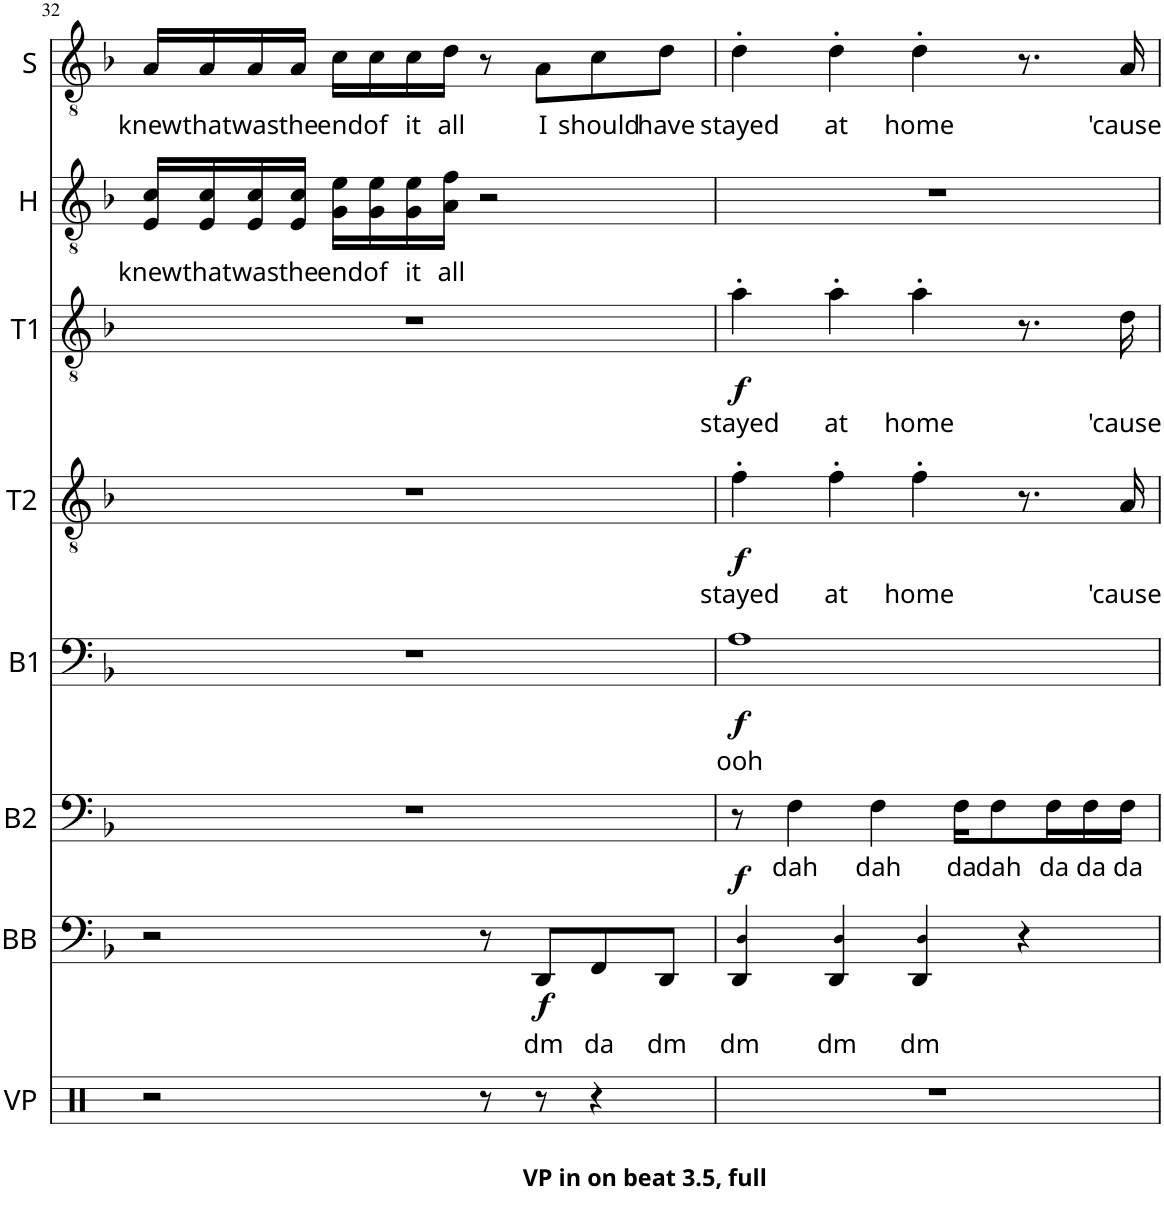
**kern	**kern	**text	**dynam	**kern	**text	**dynam	**kern	**text	**dynam	**kern	**text	**dynam	**kern	**text	**dynam	**kern	**text	**kern	**text
*part8	*part7	*part7	*part7	*part6	*part6	*part6	*part5	*part5	*part5	*part4	*part4	*part4	*part3	*part3	*part3	*part2	*part2	*part1	*part1
*staff8	*staff7	*staff7	*staff7	*staff6	*staff6	*staff6	*staff5	*staff5	*staff5	*staff4	*staff4	*staff4	*staff3	*staff3	*staff3	*staff2	*staff2	*staff1	*staff1
*I"Vocal Percussion	*I"Bass	*	*	*I"Baritone 2	*	*	*I"Baritone 1	*	*	*I"Tenor 2	*	*	*I"Tenor 1	*	*	*I"Harmony	*	*I"Solo	*
*I'VP	*	*	*	*I'B2	*	*	*I'B1	*	*	*I'T2	*	*	*I'T1	*	*	*I'H	*	*I'S	*
!!LO:PB:g=z
*clefX	*clefF4	*	*	*clefF4	*	*	*clefF4	*	*	*clefGv2	*	*	*clefGv2	*	*	*clefGv2	*	*clefGv2	*
*k[]	*k[b-]	*	*	*k[b-]	*	*	*k[b-]	*	*	*k[b-]	*	*	*k[b-]	*	*	*k[b-]	*	*k[b-]	*
*M4/4	*M4/4	*	*	*M4/4	*	*	*M4/4	*	*	*M4/4	*	*	*M4/4	*	*	*M4/4	*	*M4/4	*
=32	=32	=32	=32	=32	=32	=32	=32	=32	=32	=32	=32	=32	=32	=32	=32	=32	=32	=32	=32
!	!	!	!	!	!	!	!	!	!	!	!	!	!	!	!	!	!LO:LY:b	!	!LO:LY:b
2r	2r	.	.	1r	.	.	1r	.	.	1r	.	.	1r	.	.	16E/ 16c/LL	knew	16A/LL	knew
!	!	!	!	!	!	!	!	!	!	!	!	!	!	!	!	!	!LO:LY:b	!	!LO:LY:b
.	.	.	.	.	.	.	.	.	.	.	.	.	.	.	.	16E/ 16c/	that	16A/	that
!	!	!	!	!	!	!	!	!	!	!	!	!	!	!	!	!	!LO:LY:b	!	!LO:LY:b
.	.	.	.	.	.	.	.	.	.	.	.	.	.	.	.	16E/ 16c/	was	16A/	was
!	!	!	!	!	!	!	!	!	!	!	!	!	!	!	!	!	!LO:LY:b	!	!LO:LY:b
.	.	.	.	.	.	.	.	.	.	.	.	.	.	.	.	16E/ 16c/JJ	the	16A/JJ	the
!	!	!	!	!	!	!	!	!	!	!	!	!	!	!	!	!	!LO:LY:b	!	!LO:LY:b
.	.	.	.	.	.	.	.	.	.	.	.	.	.	.	.	16G\ 16e\LL	end	16c\LL	end
!	!	!	!	!	!	!	!	!	!	!	!	!	!	!	!	!	!LO:LY:b	!	!LO:LY:b
.	.	.	.	.	.	.	.	.	.	.	.	.	.	.	.	16G\ 16e\	of	16c\	of
!	!	!	!	!	!	!	!	!	!	!	!	!	!	!	!	!	!LO:LY:b	!	!LO:LY:b
.	.	.	.	.	.	.	.	.	.	.	.	.	.	.	.	16G\ 16e\	it	16c\	it
!	!	!	!	!	!	!	!	!	!	!	!	!	!	!	!	!	!LO:LY:b	!	!LO:LY:b
.	.	.	.	.	.	.	.	.	.	.	.	.	.	.	.	16A\ 16f\JJ	all	16d\JJ	all
8r	8r	.	.	.	.	.	.	.	.	.	.	.	.	.	.	2r	.	8r	.
!LO:TX:b:B:t=VP in on beat 3.5, full	!	!	!	!	!	!	!	!	!	!	!	!	!	!	!	!	!	!	!
!	!	!LO:LY:b	!LO:DY:b	!	!	!	!	!	!	!	!	!	!	!	!	!	!	!	!LO:LY:b
8r	8DD/L	dm	f	.	.	.	.	.	.	.	.	.	.	.	.	.	.	8A\L	I
!	!	!LO:LY:b	!	!	!	!	!	!	!	!	!	!	!	!	!	!	!	!	!LO:LY:b
4r	8FF/	da	.	.	.	.	.	.	.	.	.	.	.	.	.	.	.	8c\	should
!	!	!LO:LY:b	!	!	!	!	!	!	!	!	!	!	!	!	!	!	!	!	!LO:LY:b
.	8DD/J	dm	.	.	.	.	.	.	.	.	.	.	.	.	.	.	.	8d\J	have
=33	=33	=33	=33	=33	=33	=33	=33	=33	=33	=33	=33	=33	=33	=33	=33	=33	=33	=33	=33
!	!	!LO:LY:b	!	!	!	!LO:DY:b	!	!LO:LY:b	!LO:DY:b	!	!LO:LY:b	!LO:DY:b	!	!LO:LY:b	!LO:DY:b	!	!	!	!LO:LY:b
1r	4DD/ 4D!/	dm	.	8r	.	f	1A	ooh	f	4f'\	stayed	f	4a'\	stayed	f	1r	.	4d'\	stayed
!	!	!	!	!	!LO:LY:b	!	!	!	!	!	!	!	!	!	!	!	!	!	!
.	.	.	.	4F\	dah	.	.	.	.	.	.	.	.	.	.	.	.	.	.
!	!	!LO:LY:b	!	!	!	!	!	!	!	!	!LO:LY:b	!	!	!LO:LY:b	!	!	!	!	!LO:LY:b
.	4DD/ 4D!/	dm	.	.	.	.	.	.	.	4f'\	at	.	4a'\	at	.	.	.	4d'\	at
!	!	!	!	!	!LO:LY:b	!	!	!	!	!	!	!	!	!	!	!	!	!	!
.	.	.	.	4F\	dah	.	.	.	.	.	.	.	.	.	.	.	.	.	.
!	!	!LO:LY:b	!	!	!	!	!	!	!	!	!LO:LY:b	!	!	!LO:LY:b	!	!	!	!	!LO:LY:b
.	4DD/ 4D!/	dm	.	.	.	.	.	.	.	4f'\	home	.	4a'\	home	.	.	.	4d'\	home
!	!	!	!	!	!LO:LY:b	!	!	!	!	!	!	!	!	!	!	!	!	!	!
.	.	.	.	16F\KL	da	.	.	.	.	.	.	.	.	.	.	.	.	.	.
!	!	!	!	!	!LO:LY:b	!	!	!	!	!	!	!	!	!	!	!	!	!	!
.	.	.	.	8F\	dah	.	.	.	.	.	.	.	.	.	.	.	.	.	.
.	4r	.	.	.	.	.	.	.	.	8.r	.	.	8.r	.	.	.	.	8.r	.
!	!	!	!	!	!LO:LY:b	!	!	!	!	!	!	!	!	!	!	!	!	!	!
.	.	.	.	16F\L	da	.	.	.	.	.	.	.	.	.	.	.	.	.	.
!	!	!	!	!	!LO:LY:b	!	!	!	!	!	!	!	!	!	!	!	!	!	!
.	.	.	.	16F\	da	.	.	.	.	.	.	.	.	.	.	.	.	.	.
!	!	!	!	!	!LO:LY:b	!	!	!	!	!	!LO:LY:b	!	!	!LO:LY:b	!	!	!	!	!LO:LY:b
.	.	.	.	16F\JJ	da	.	.	.	.	16A/	'cause	.	16d\	'cause	.	.	.	16A/	'cause
=	=	=	=	=	=	=	=	=	=	=	=	=	=	=	=	=	=	=	=
*-	*-	*-	*-	*-	*-	*-	*-	*-	*-	*-	*-	*-	*-	*-	*-	*-	*-	*-	*-
